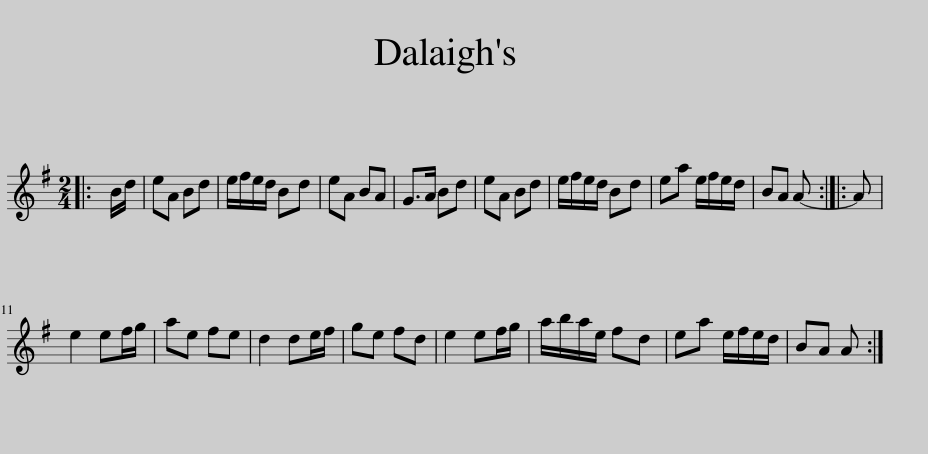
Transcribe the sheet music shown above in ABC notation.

X:1
L:1/8
M:2/4
I:linebreak $
K:G
V:1 treble
V:1
|: B/d/ | eA Bd | e/f/e/d/ Bd | eA BA | G>A Bd | %5
 eA Bd | e/f/e/d/ Bd | ea e/f/e/d/ | BA A- :: A |$ %10
 e2 ef/g/ | ae fe | d2 de/f/ | ge fd | e2 ef/g/ | %15
 a/b/a/e/ fd | ea e/f/e/d/ | BA A :| %18
